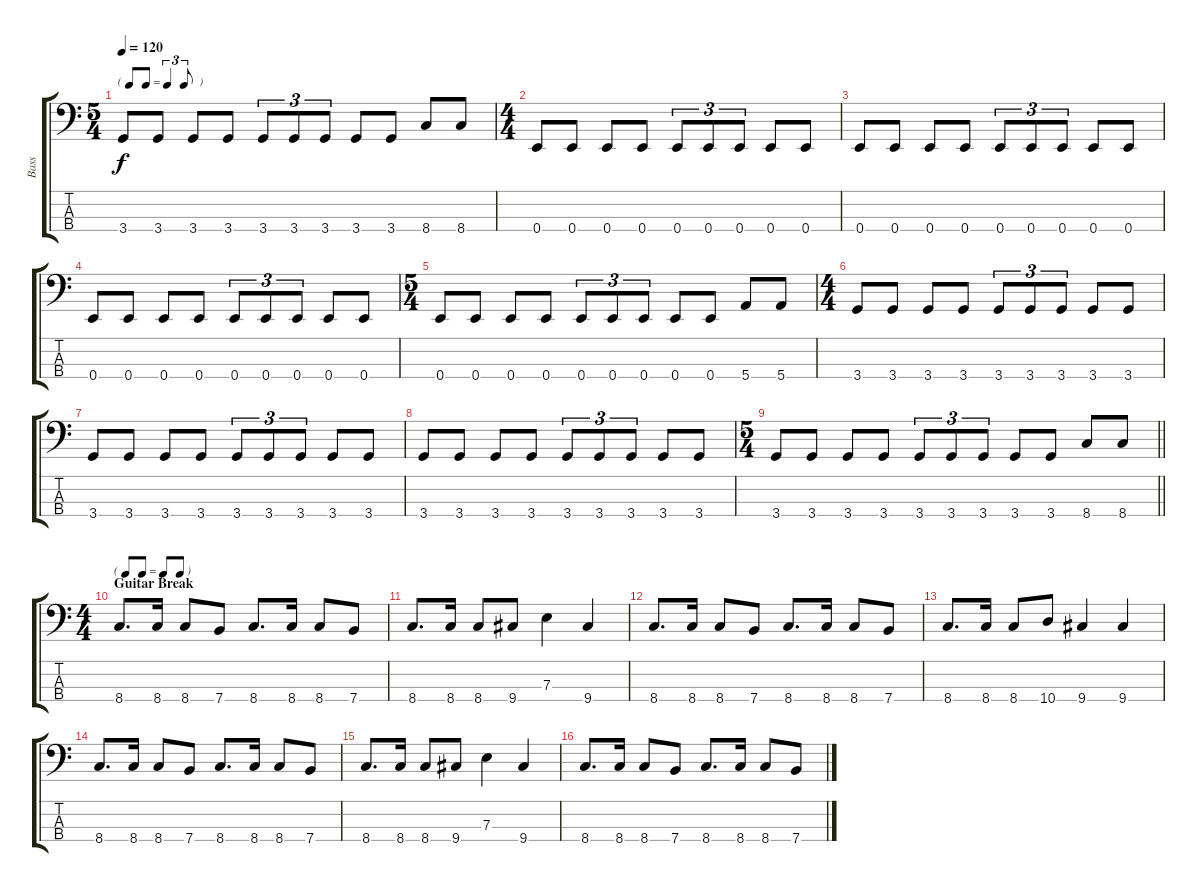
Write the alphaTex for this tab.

\track ("Bass" "Bass") {instrument electricbasspick}
\staff {score tabs}
\tuning (G2 D2 A1 E1) {hide}
\ts (5 4)
\tf triplet8th
\tempo 120
\clef f4
\ks c
3.4.8{dy f} 3.4.8 3.4.8 3.4.8 3.4.8{tu (3 2)} 3.4.8{tu (3 2)} 3.4.8{tu (3 2)} 3.4.8 3.4.8 8.4.8 8.4.8 |
\ts (4 4)
0.4.8 0.4.8 0.4.8 0.4.8 0.4.8{tu (3 2)} 0.4.8{tu (3 2)} 0.4.8{tu (3 2)} 0.4.8 0.4.8 |
0.4.8 0.4.8 0.4.8 0.4.8 0.4.8{tu (3 2)} 0.4.8{tu (3 2)} 0.4.8{tu (3 2)} 0.4.8 0.4.8 |
0.4.8 0.4.8 0.4.8 0.4.8 0.4.8{tu (3 2)} 0.4.8{tu (3 2)} 0.4.8{tu (3 2)} 0.4.8 0.4.8 |
\ts (5 4)
0.4.8 0.4.8 0.4.8 0.4.8 0.4.8{tu (3 2)} 0.4.8{tu (3 2)} 0.4.8{tu (3 2)} 0.4.8 0.4.8 5.4.8 5.4.8 |
\ts (4 4)
3.4.8 3.4.8 3.4.8 3.4.8 3.4.8{tu (3 2)} 3.4.8{tu (3 2)} 3.4.8{tu (3 2)} 3.4.8 3.4.8 |
3.4.8 3.4.8 3.4.8 3.4.8 3.4.8{tu (3 2)} 3.4.8{tu (3 2)} 3.4.8{tu (3 2)} 3.4.8 3.4.8 |
3.4.8 3.4.8 3.4.8 3.4.8 3.4.8{tu (3 2)} 3.4.8{tu (3 2)} 3.4.8{tu (3 2)} 3.4.8 3.4.8 |
\ts (5 4)
\barLineRight lightlight
3.4.8 3.4.8 3.4.8 3.4.8 3.4.8{tu (3 2)} 3.4.8{tu (3 2)} 3.4.8{tu (3 2)} 3.4.8 3.4.8 8.4.8 8.4.8 |
\ts (4 4)
\tf none
\section ("" "Guitar Break")
8.4.8{d} 8.4.16 8.4.8 7.4.8 8.4.8{d} 8.4.16 8.4.8 7.4.8 |
8.4.8{d} 8.4.16 8.4.8 9.4.8 7.3.4 9.4.4 |
8.4.8{d} 8.4.16 8.4.8 7.4.8 8.4.8{d} 8.4.16 8.4.8 7.4.8 |
8.4.8{d} 8.4.16 8.4.8 10.4.8 9.4.4 9.4.4 |
8.4.8{d} 8.4.16 8.4.8 7.4.8 8.4.8{d} 8.4.16 8.4.8 7.4.8 |
8.4.8{d} 8.4.16 8.4.8 9.4.8 7.3.4 9.4.4 |
8.4.8{d} 8.4.16 8.4.8 7.4.8 8.4.8{d} 8.4.16 8.4.8 7.4.8
